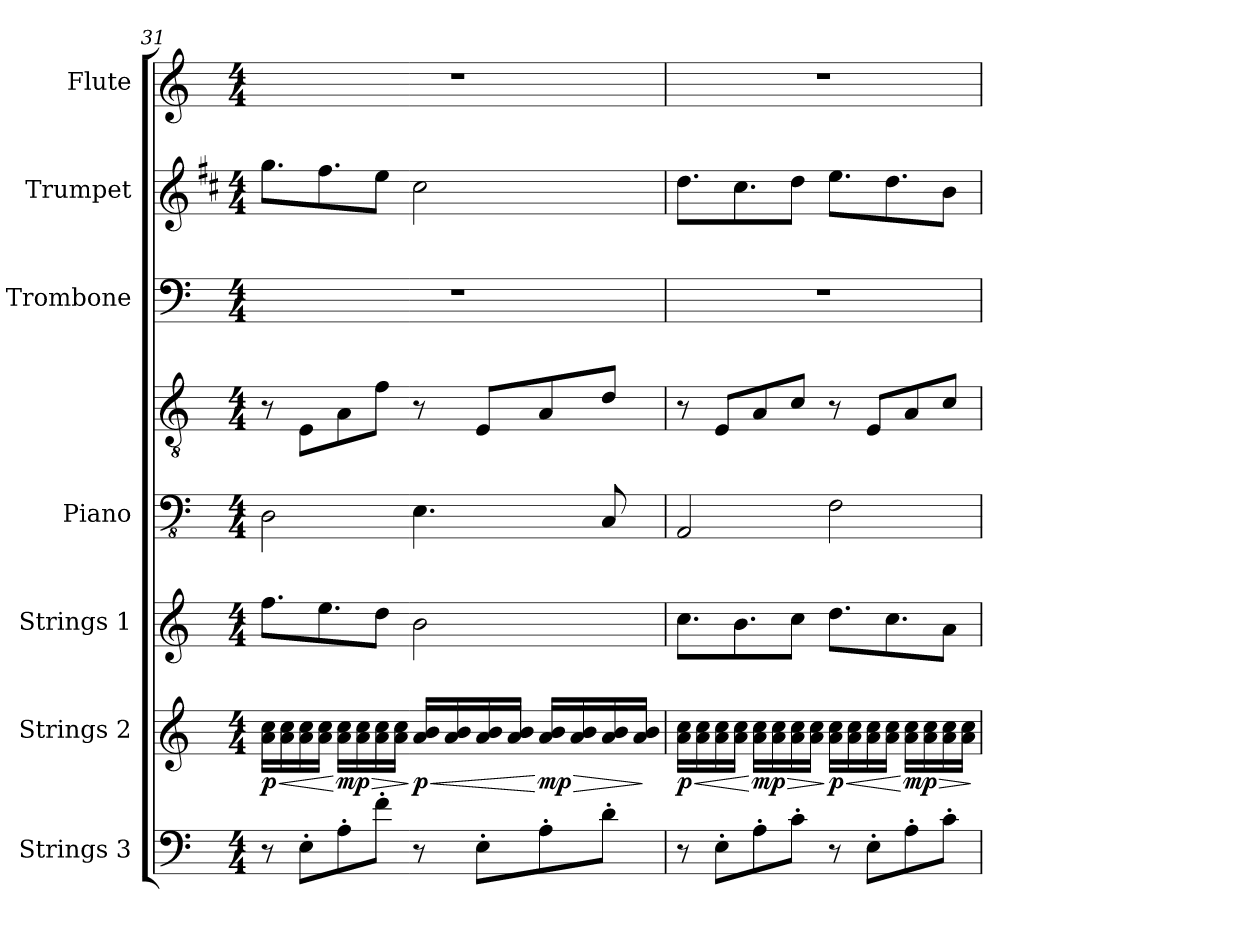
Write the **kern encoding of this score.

**kern	**kern	**dynam	**kern	**kern	**kern	**kern	**kern	**kern
*part7	*part6	*part6	*part5	*part4	*part4	*part3	*part2	*part1
*staff8	*staff7	*staff7	*staff6	*staff5	*staff4	*staff3	*staff2	*staff1
*I"Strings 3	*I"Strings 2	*	*I"Strings 1	*I"Piano	*	*I"Trombone	*I"Trumpet	*I"Flute
*I'St. 3	*I'St. 2	*	*I'St. 1	*I'Pno.	*	*I'Tbn.	*I'Tpt.	*I'Fl.
*clefF4	*clefG2	*	*clefG2	*clefFv4	*clefGv2	*clefF4	*clefG2	*clefG2
*	*	*	*	*	*	*	*ITrd1c2	*
*k[]	*k[]	*	*k[]	*k[]	*k[]	*k[]	*k[]	*k[]
*M4/4	*M4/4	*	*M4/4	*M4/4	*M4/4	*M4/4	*M4/4	*M4/4
=31	=31	=31	=31	=31	=31	=31	=31	=31
!	!	!LO:HP:b	!	!	!	!	!	!
!	!	!LO:DY:n=1:b	!	!	!	!	!	!
8r	16a\ 16cc\LL	< p	8.ff\L	2DD\	8r	1r	8.ff\L	1r
.	16a\ 16cc\	.	.	.	.	.	.	.
8E'\L	16a\ 16cc\	.	.	.	8E\L	.	.	.
.	16a\ 16cc\JJ	.	8.ee\	.	.	.	8.ee\	.
!	!	!LO:HP:n=1:b	!	!	!	!	!	!
!	!	!LO:DY:n=2:b	!	!	!	!	!	!
8A'\	16a\ 16cc\LL	[ > mp	.	.	8A\	.	.	.
.	16a\ 16cc\	.	.	.	.	.	.	.
8f'\J	16a\ 16cc\	.	8dd\J	.	8f\J	.	8dd\J	.
.	16a\ 16cc\JJ	.	.	.	.	.	.	.
!	!	!LO:HP:n=1:b	!	!	!	!	!	!
!	!	!LO:DY:n=3:b	!	!	!	!	!	!
8r	16a/ 16b/LL	] < p	2b\	4.EE\	8r	.	2b\	.
.	16a/ 16b/	.	.	.	.	.	.	.
8E'\L	16a/ 16b/	.	.	.	8E/L	.	.	.
.	16a/ 16b/JJ	.	.	.	.	.	.	.
!	!	!LO:HP:n=1:b	!	!	!	!	!	!
!	!	!LO:DY:n=4:b	!	!	!	!	!	!
8A'\	16a/ 16b/LL	[ > mp	.	.	8A/	.	.	.
.	16a/ 16b/	.	.	.	.	.	.	.
8d'\J	16a/ 16b/	.	.	8CC/	8d/J	.	.	.
.	16a/ 16b/JJ	.	.	.	.	.	.	.
.	.	]	.	.	.	.	.	.
=32	=32	=32	=32	=32	=32	=32	=32	=32
!	!	!LO:HP:b	!	!	!	!	!	!
!	!	!LO:DY:n=1:b	!	!	!	!	!	!
8r	16a\ 16cc\LL	< p	8.cc\L	2AAA/	8r	1r	8.cc\L	1r
.	16a\ 16cc\	.	.	.	.	.	.	.
8E'\L	16a\ 16cc\	.	.	.	8E/L	.	.	.
.	16a\ 16cc\JJ	.	8.b\	.	.	.	8.b\	.
!	!	!LO:HP:n=1:b	!	!	!	!	!	!
!	!	!LO:DY:n=2:b	!	!	!	!	!	!
8A'\	16a\ 16cc\LL	[ > mp	.	.	8A/	.	.	.
.	16a\ 16cc\	.	.	.	.	.	.	.
8c'\J	16a\ 16cc\	.	8cc\J	.	8c/J	.	8cc\J	.
.	16a\ 16cc\JJ	.	.	.	.	.	.	.
!	!	!LO:HP:n=1:b	!	!	!	!	!	!
!	!	!LO:DY:n=3:b	!	!	!	!	!	!
8r	16a\ 16cc\LL	] < p	8.dd\L	2FF\	8r	.	8.dd\L	.
.	16a\ 16cc\	.	.	.	.	.	.	.
8E'\L	16a\ 16cc\	.	.	.	8E/L	.	.	.
.	16a\ 16cc\JJ	.	8.cc\	.	.	.	8.cc\	.
!	!	!LO:HP:n=1:b	!	!	!	!	!	!
!	!	!LO:DY:n=4:b	!	!	!	!	!	!
8A'\	16a\ 16cc\LL	[ > mp	.	.	8A/	.	.	.
.	16a\ 16cc\	.	.	.	.	.	.	.
8c'\J	16a\ 16cc\	.	8a\J	.	8c/J	.	8a\J	.
.	16a\ 16cc\JJ	.	.	.	.	.	.	.
.	.	]	.	.	.	.	.	.
=	=	=	=	=	=	=	=	=
*-	*-	*-	*-	*-	*-	*-	*-	*-
